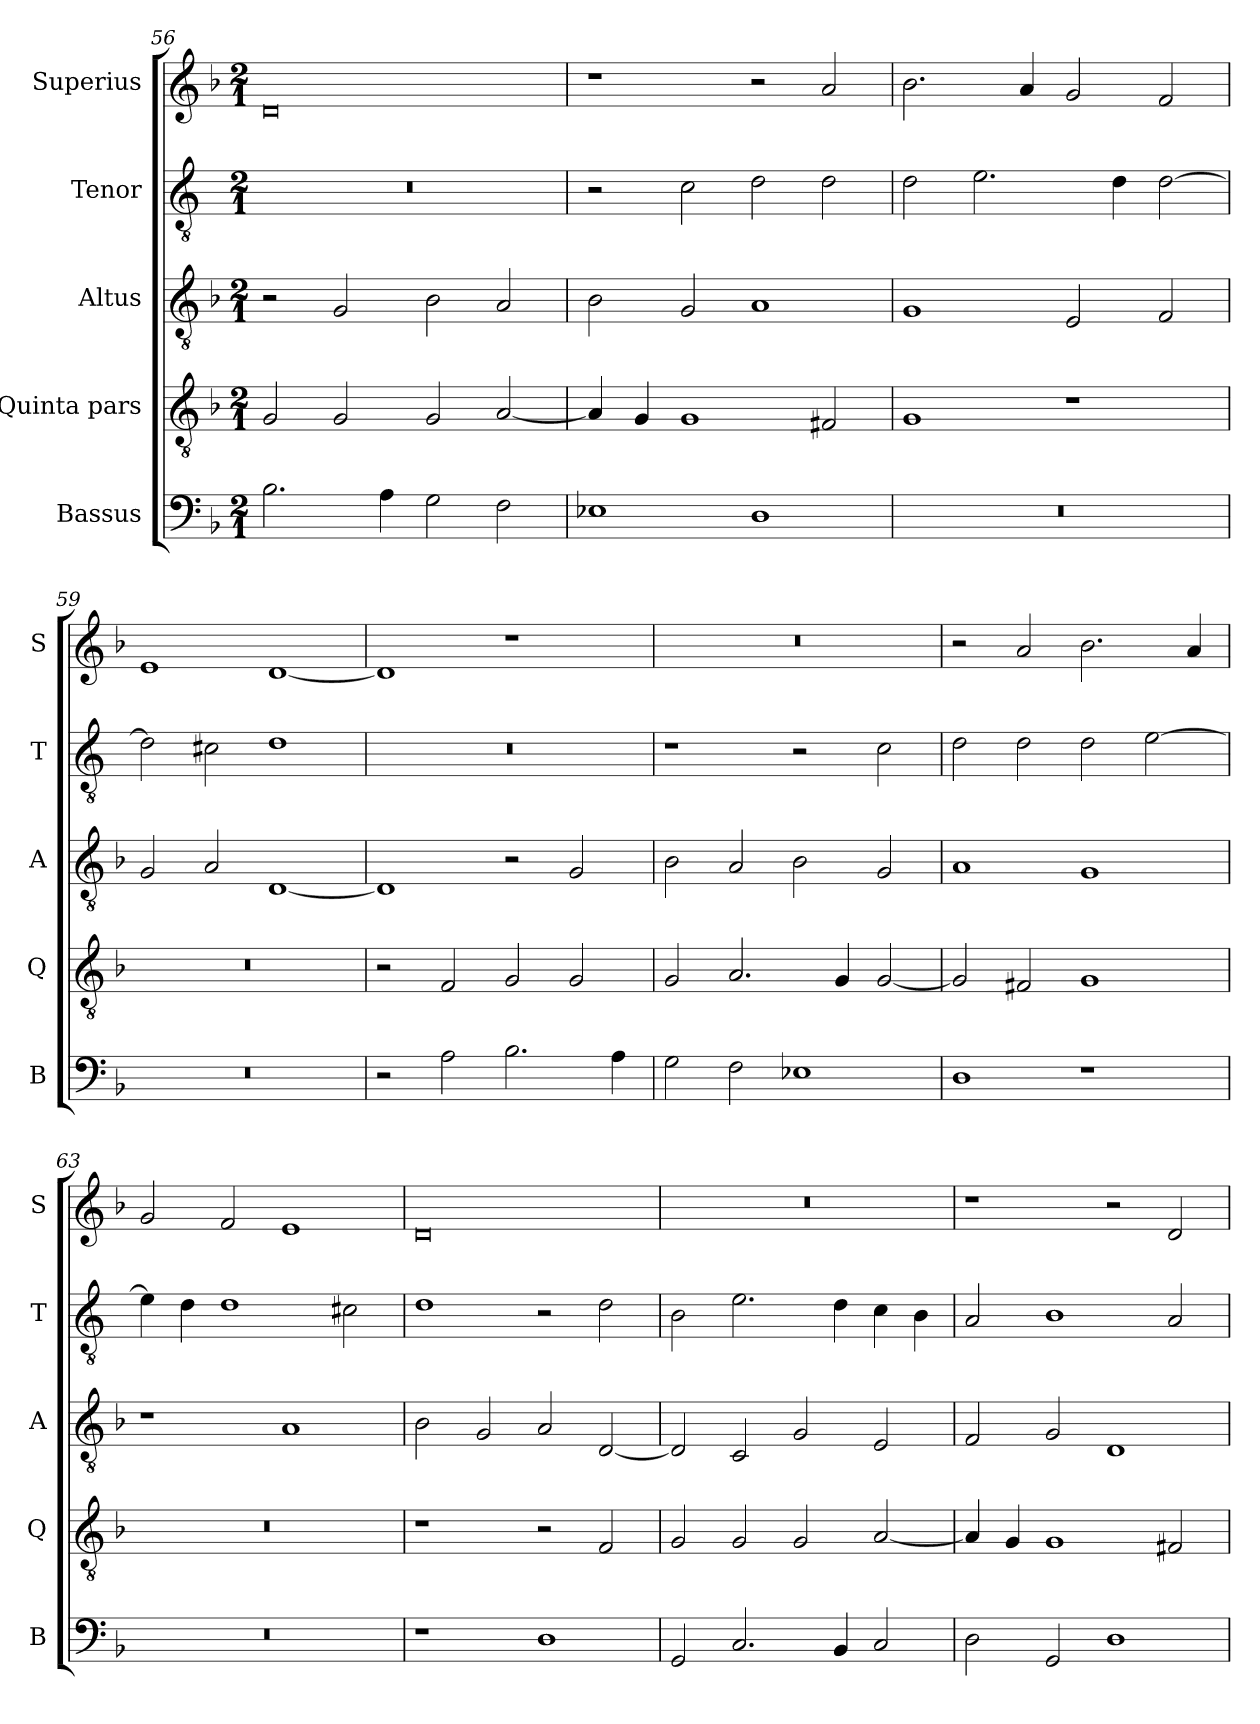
**kern	**kern	**kern	**kern	**kern
*part5	*part4	*part3	*part2	*part1
*staff5	*staff4	*staff3	*staff2	*staff1
*I"Bassus	*I"Quinta pars	*I"Altus	*I"Tenor	*I"Superius
*I'B	*I'Q	*I'A	*I'T	*I'S
*clefF4	*clefGv2	*clefGv2	*clefGv2	*clefG2
*k[b-]	*k[b-]	*k[b-]	*k[]	*k[b-]
*M2/1	*M2/1	*M2/1	*M2/1	*M2/1
=56	=56	=56	=56	=56
2.B-\	2G/	2r	0r	0d
.	2G/	2G/	.	.
4A\	.	.	.	.
2G\	2G/	2B-\	.	.
2F\	[2A/	2A/	.	.
=57	=57	=57	=57	=57
1E-X	4A/]	2B-\	2r	1r
.	4G	.	.	.
.	1G	2G/	2c\	.
1D	.	1A	2d\	2r
.	2F#X/	.	2d\	2a/
=58	=58	=58	=58	=58
0r	1G	1G	2d\	2.b-\
.	.	.	2.e\	.
.	.	.	.	4a/
.	1r	2E/	.	2g/
.	.	.	4d\	.
.	.	2F/	[2d\	2f/
=59	=59	=59	=59	=59
0r	0r	2G/	2d\]	1e
.	.	2A/	2c#X\	.
.	.	[1D	1d	[1d
=60	=60	=60	=60	=60
2r	2r	1D]	0r	1d]
2A\	2F/	.	.	.
2.B-\	2G/	2r	.	1r
.	2G/	2G/	.	.
4A\	.	.	.	.
=61	=61	=61	=61	=61
2G\	2G/	2B-\	1r	0r
2F\	2.A/	2A/	.	.
1E-X	.	2B-\	2r	.
.	4G/	.	.	.
.	[2G/	2G/	2c\	.
=62	=62	=62	=62	=62
1D	2G/]	1A	2d\	2r
.	2F#X/	.	2d\	2a/
1r	1G	1G	2d\	2.b-\
.	.	.	[2e\	.
.	.	.	.	4a/
=63	=63	=63	=63	=63
0r	0r	1r	4e\]	2g/
.	.	.	4d\	.
.	.	.	1d	2f/
.	.	1A	.	1e
.	.	.	2c#X\	.
=64	=64	=64	=64	=64
1r	1r	2B-\	1d	0d
.	.	2G/	.	.
1D	2r	2A/	2r	.
.	2F/	[2D/	2d\	.
=65	=65	=65	=65	=65
2GG/	2G/	2D/]	2B\	0r
2.C/	2G/	2C/	2.e\	.
.	2G/	2G/	.	.
4BB-/	.	.	4d\	.
2C/	[2A/	2E/	4c\	.
.	.	.	4B\	.
=66	=66	=66	=66	=66
2D\	4A/]	2F/	2A/	1r
.	4G/	.	.	.
2GG/	1G	2G/	1B	.
1D	.	1D	.	2r
.	2F#X/	.	2A/	2d/
=	=	=	=	=
*-	*-	*-	*-	*-
